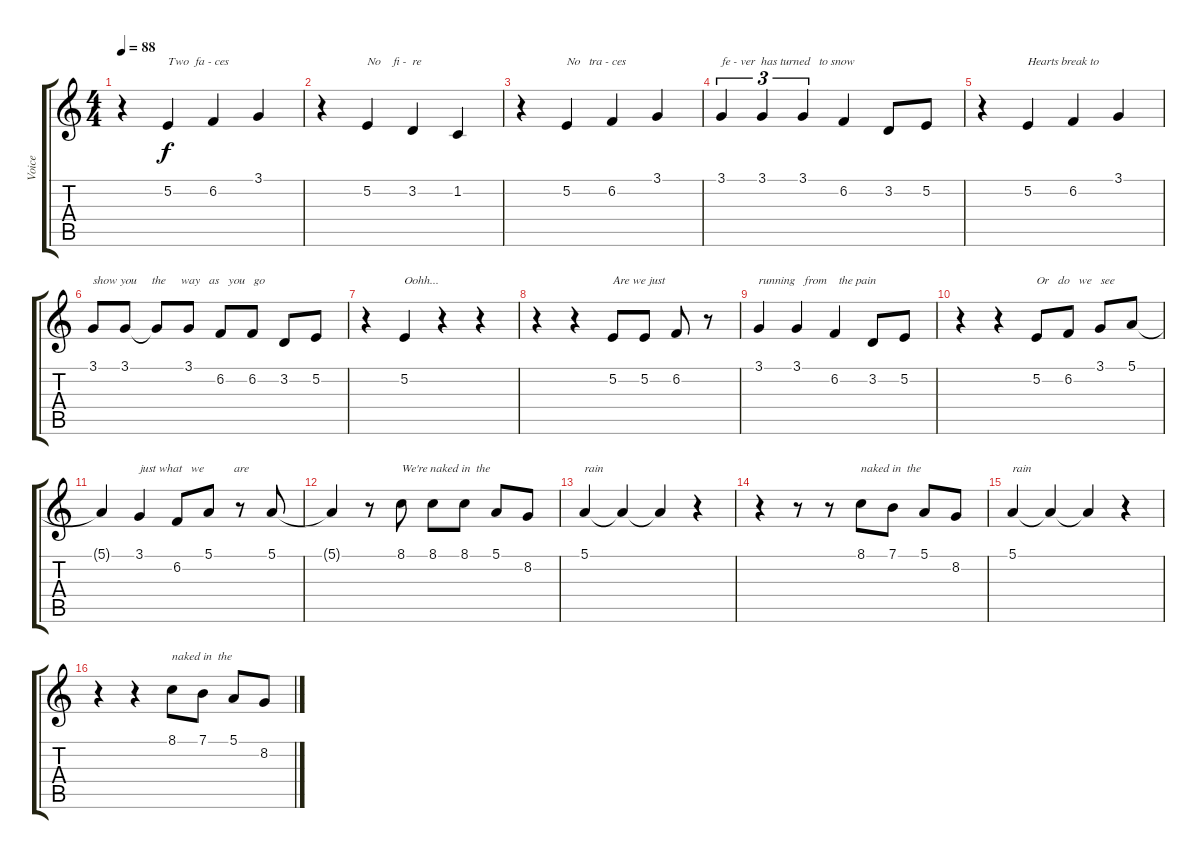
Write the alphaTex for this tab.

\track ("Voice" "Voice") {instrument violin}
\staff {score tabs}
\tuning (E4 B3 G3 D3 A2 E2) {hide}
\ts (4 4)
\tempo 88
\clef g2
\ks c
r.4{dy f} 5.2.4{txt "Two  fa - ces"} 6.2.4 3.1.4 |
r.4 5.2.4{txt "No    fi -  re"} 3.2.4 1.2.4 |
r.4 5.2.4{txt "No   tra - ces"} 6.2.4 3.1.4 |
3.1.4{tu (3 2) txt "fe - ver  has turned   to snow"} 3.1.4{tu (3 2)} 3.1.4{tu (3 2)} 6.2.4 3.2.8 5.2.8 |
r.4 5.2.4{txt "Hearts break to"} 6.2.4 3.1.4 |
3.1.8{txt "show you     the     way   as   you   go"} 3.1.8 3.1{t}.8 3.1.8 6.2.8 6.2.8 3.2.8 5.2.8 |
r.4 5.2.4{txt "Oohh..."} r.4 r.4 |
r.4 r.4 5.2.8{txt "Are we just"} 5.2.8 6.2.8 r.8 |
3.1.4{txt "running   from    the pain"} 3.1.4 6.2.4 3.2.8 5.2.8 |
r.4 r.4 5.2.8{txt "Or   do   we   see "} 6.2.8 3.1.8 5.1.8 |
5.1{t}.4 3.1.4{txt "just what   we          are"} 6.2.8 5.1.8 r.8 5.1.8 |
5.1{t}.4 r.8 8.1.8{txt "We're naked in  the"} 8.1.8 8.1.8 5.1.8 8.2.8 |
5.1.4{txt "rain"} 5.1{t}.4 5.1{t}.4 r.4 |
r.4 r.8 r.8 8.1.8{txt "naked in  the"} 7.1.8 5.1.8 8.2.8 |
5.1.4{txt "rain"} 5.1{t}.4 5.1{t}.4 r.4 |
r.4 r.4 8.1.8{txt "naked in  the"} 7.1.8 5.1.8 8.2.8
